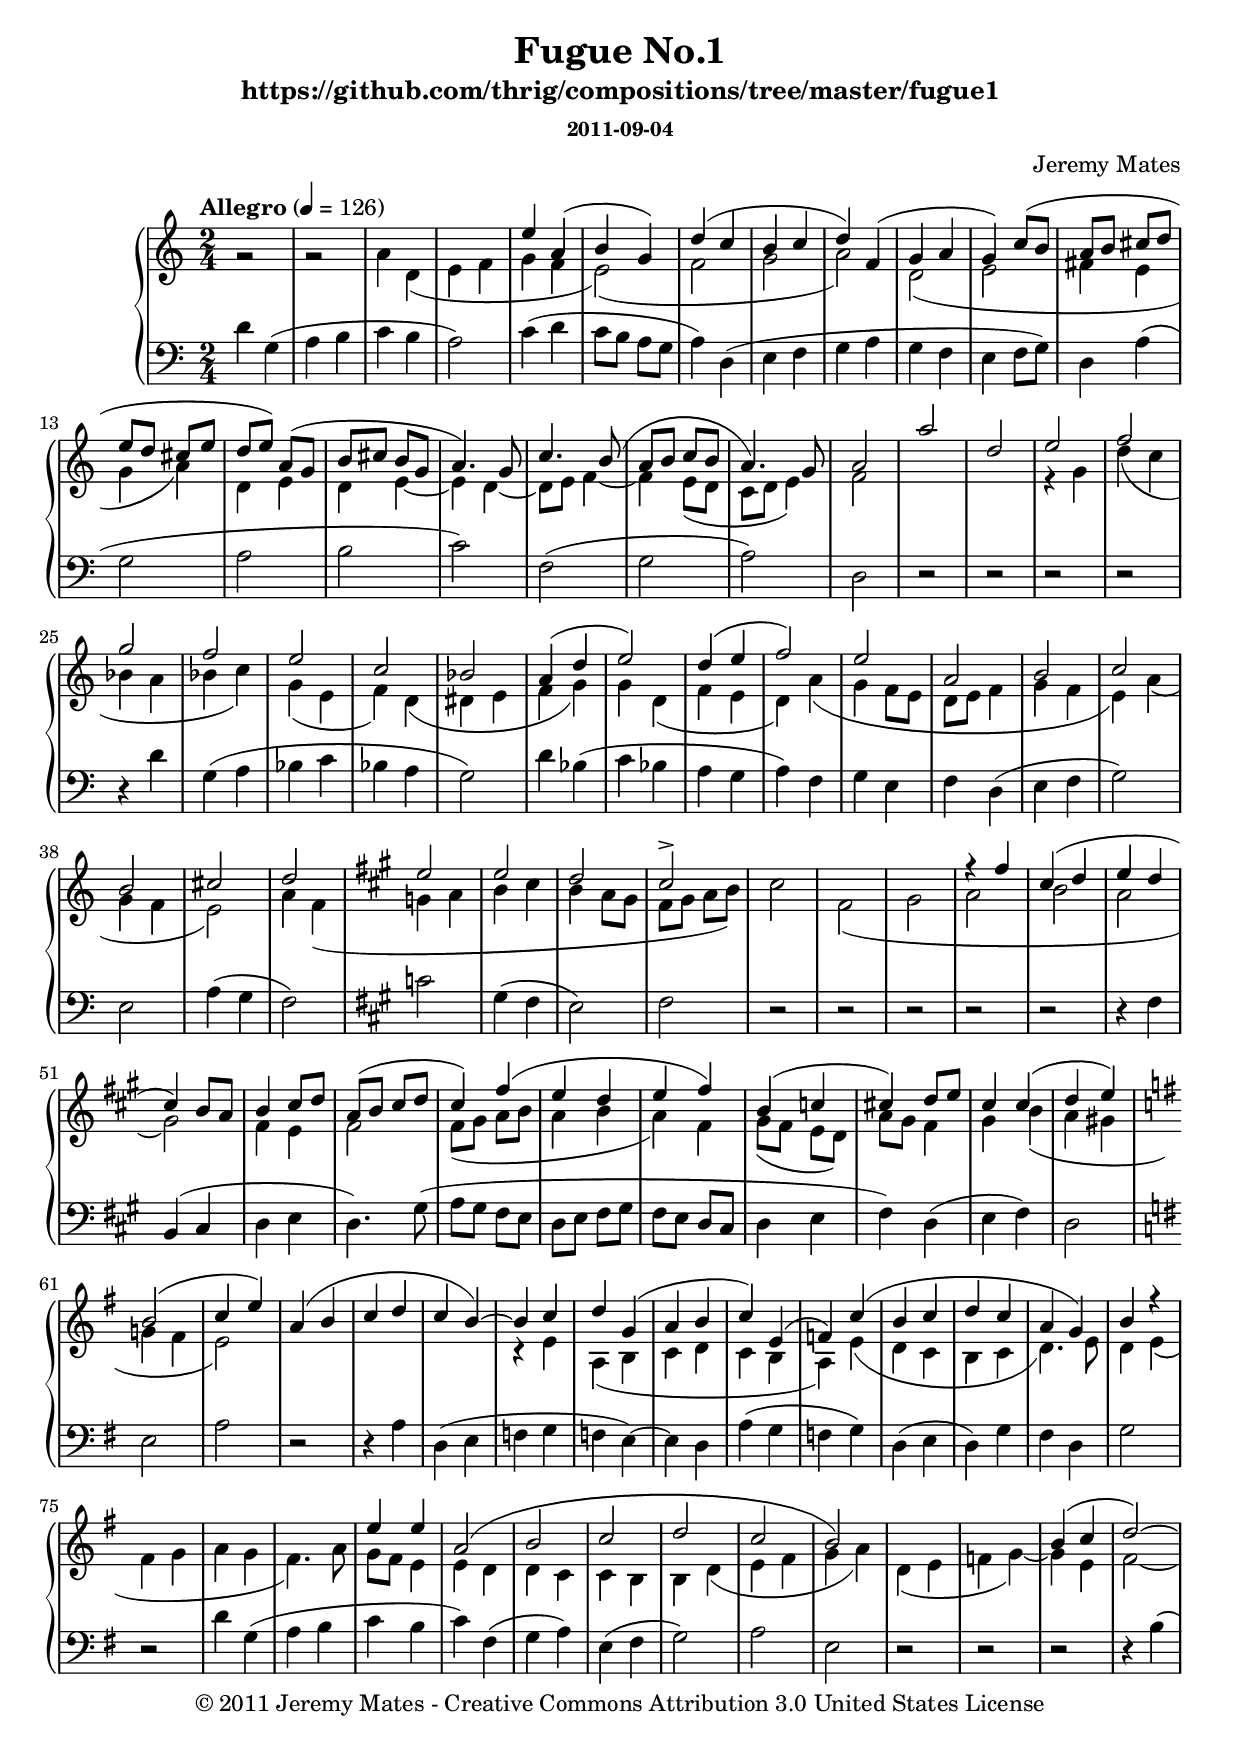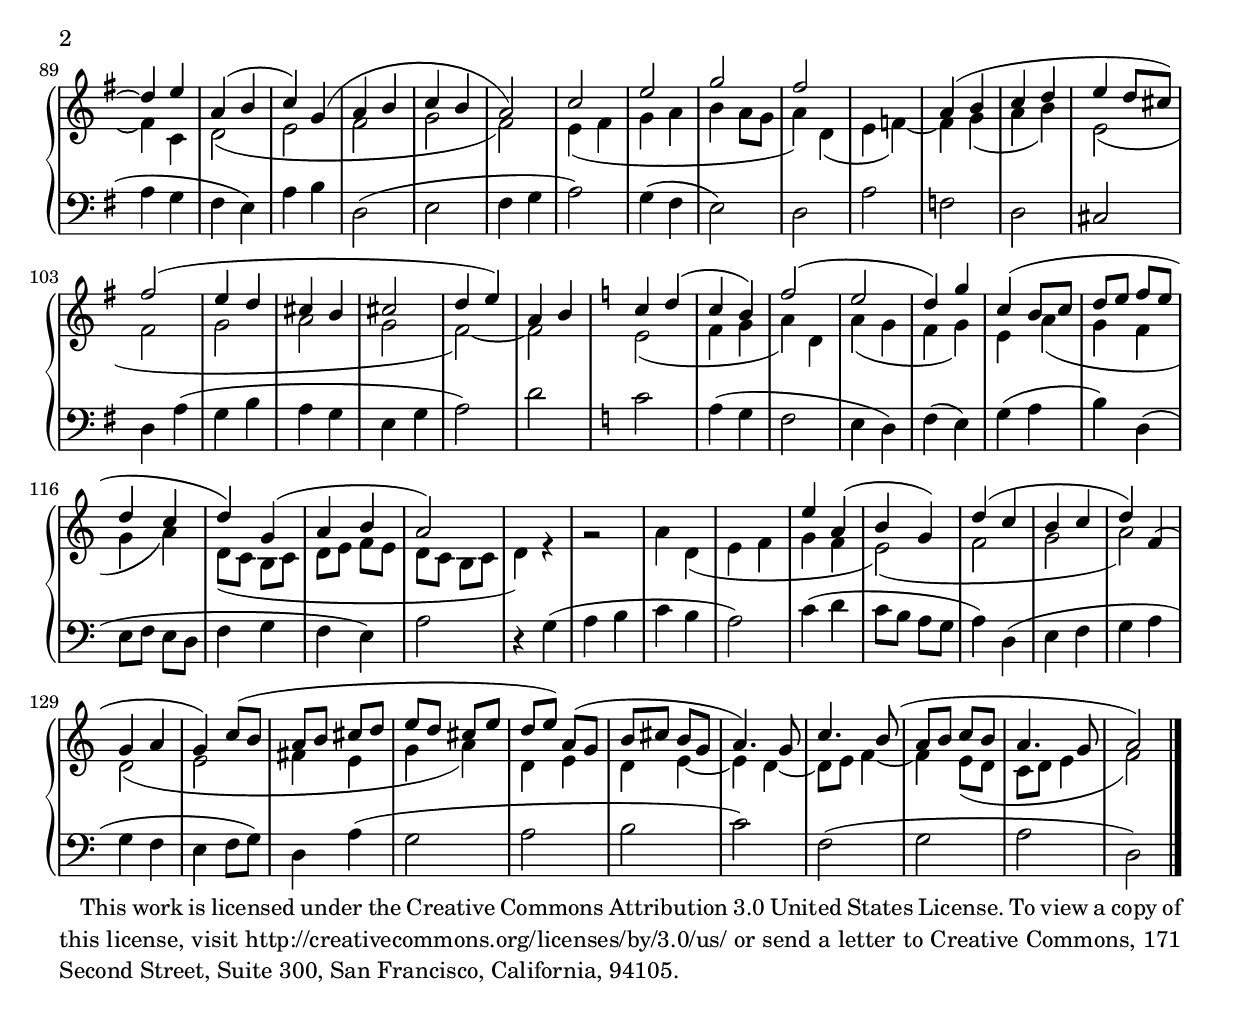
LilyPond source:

% LilyPond engraving system - http://www.lilypond.org/
%
% Fugue based on material from my invention no.1 plus study of
%
% http://www.amazon.com/Study-Fugue-Alfred-Mann/dp/0486254399
%
% and some time spent doing Counterpointer exercises:
%
% http://www.ars-nova.com/cp/
%
% MIDI playback assumes "Campbells Harpsichord tuned" SoundFont being used.

\version "2.16.0"

% http://www.mail-archive.com/lilypond-user@gnu.org/msg38823.html
\include "articulate.ly"

#(define-markup-list-command (paragraph layout props args) (markup-list?)
 (interpret-markup-list layout props
   (make-justified-lines-markup-list (cons (make-hspace-markup 2) args))))

\header {
  title = "Fugue No.1"
  subtitle = "https://github.com/thrig/compositions/tree/master/fugue1"
  subsubtitle = "2011-09-04"
  composer = "Jeremy Mates"
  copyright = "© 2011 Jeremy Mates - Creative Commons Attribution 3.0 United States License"
}

firstBitUpper = {
<< { \relative d'' {
  s2 |
  s2 |
  s2 |
  s2 |

  e4 a,( |
  b4 g) |
  d'4( c |
  b4 c |

  d4) f,( |
  g4 a |
  g4) c8( b |
  a8 b cis d |

  e8 d cis e |
  d8 e) a,( g |
  b8 cis b g |
  a4.) g8 |

  c4. b8( |
  a8 b c b |
  a4.) g8 |
  a2 |

} } \\ { \relative d' {

  g2\rest |  % otherwise rest placed in wacky position
  g2\rest |
  a4 d,( |
  e4 f |

  g4 f |
  e2)( |
  f2 |
  g2 |

  a2) |
  d,2( |
  e2 |
  fis4 e |

  g4 a) |
  d,4 e |
  d4 e~ |
  e4 d~ |

  d8 e f4~ |
  f4 e8( d |
  c8 d e4) |
  f2 |
} } >>
}

firstBitLower = \relative d' {
  d4 g,( |
  a4 b |
  c4 b |
  a2) |

  c4( d |
  c8 b a g |
  a4) d,( |
  e4 f |

  g4 a |
  g4 f |
  e4 f8 g) |
  d4 a'( |

  g2 |
  a2 |
  b2 |
  c2) |

  f,2( |
  g2 |
  a2) |
  d,2 |
}

secondBitUpper = {
<< { \relative a'' {
  a2 |
  d,2 |
  e2 |
  f2 |

  g2 |
  f2 |
  e2 |
  c2 |

  bes2 |
  a4( d |
  e2) |
  d4( e |

  f2) |
  e2 |
  a,2 |
  b2 |

  c2 |
  b2 |
  cis2 |
  d2 |

} } \\ { \relative d' {

  s2 |
  s2 |
  r4 g |
  d'4( c |

  bes4 a |
  bes4 c) |
  g4( e |
  f4) d( |

  dis4 e |
  f4 g) |
  g4 d( |
  f4 e |

  d4) a'4( |
  g4 f8 e |
  d8 e f4 |
  g4 f |

  e4) a( |
  g4 f |
  e2) |
  a4 f( |
} } >>
}

secondBitLower = \relative d' {
  r2 |
  r2 |
  r2 |
  r2 |

  r4 d |
  g,4( a |
  bes4 c |
  bes4 a |

  g2) |
  d'4 bes( |
  c4 bes |
  a4 g |

  a4) f |
  g4 e |
  f4 d( |
  e4 f |

  g2) |
  e2 |
  a4( g |
  f2) |
}

thirdBitUpper = {
  \key fis \minor

<< { \relative d'' {
  e2 |
  e2 |
  d2 |
  cis2-> |

  s2 |
  s2 |
  s2 |
  fis4\rest fis |

  cis4( d |
  e4 d |
  cis4) b8 a |
  b4 cis8 d |

  a8( b cis d |
  cis4) fis( |
  e4 d |
  e4 fis) |

  b,4( c |
  cis!4) d8 e |
  cis4 cis( |
  d4 e) |

} } \\ { \relative d' {
  g4 a |
  b4 cis |
  b4 a8 gis |
  fis8 gis a b) |

  cis2 |
  fis,2( |
  gis2 |
  a2 |

  b2 |
  a2 |
  gis2) |
  fis4 e |

  fis2 |
  fis8( gis a b |
  a4 b |
  a4) fis |

  gis8( fis e d) |
  a'8 gis fis4 |
  gis4 b4( |
  a4 gis! |

} } >>
}

thirdBitLower = \relative d' {
  \key fis \minor

  c2 |
  gis4( fis |
  e2) |
  fis2 |

  r2 |
  r2 |
  r2 |
  r2 |

  r2 |
  r4 fis4 |
  b,4( cis |
  d4 e |

  d4.) gis8( |
  a8 gis fis e |
  d8 e fis gis |
  fis8 e d cis |

  d4 e |
  fis4) d( |
  e4 fis) |
  d2 |
}

fourthBitUpper = {
  \key e \minor

<< { \relative d'' {
  b2( |
  c4 e4) |
  a,4( b |
  c4 d |

  c4 b~) |
  b4 c |
  d4 g,4( |
  a4 b |

  c4) e,( |
  f4) c'( |
  b c |
  d c |

  a4 g) |
  b4 r4 |
  s2 |
  s2 |

  s2 |
  e4 e |
  a,2( |
  b2 |

  c2 | 
  d2 | 
  c2 | 
  b2) |

} } \\ { \relative d' {
  g!4 fis |
  e2) |
  s2 |
  s2 |

  s2 |
  r4 e |
  a,4( b |
  c4 d |

  c4 b |
  a4) e'( |
  d4 c |
  b4 c |

  d4.) e8 |
  d4 e( |
  fis4 g |
  a4 g |

  fis4.) a8 |
  g8 fis e4 |
  e4 d |
  d4 c |

  c4 b |
  b4 d( |
  e4 fis |
  g4 a) |

} } >>
}

fourthBitLower = \relative d {
  \key e \minor

  e2 |
  a2 |
  r2 |
  r4 a |

  d,4( e |
  f4 g |
  f4 e~) |
  e4 d |

  a'4( g |
  f4 g) |
  d4( e |
  d4) g |

  fis4 d |
  g2 |
  r2 |
  d'4 g,( |

  a4 b |
  c4 b |
  c4) fis,( |
  g4 a) |

  e4( fis |
  g2) |
  a2 |
  e2 |
}

fifthBitUpper = {
<< { \relative d'' {
  s2 |
  s2 |
  b4( c |
  d2~)  |

  d4 e |
  a,4( b |
  c4) g( |
  a4 b |

  c4 b |
  a2) |
  c2 |
  e2 |

  g2 |
  fis2 |
  s2 |
  a,4( b |

  c d |
  e d8 cis) |
  fis2( |
  e4 d |

  cis4 b |
  cis2 |
  d4 e) |
  a,4 b |

} } \\ { \relative d' {
  d4( e  |
  f4 g~) |
  g4 e   |
  fis2~ |

  fis4 c |
  d2( |
  e2 |
  fis2 |

  g2 |
  fis2) |
  e4( fis |
  g4 a |

  b4 a8 g |
  a4) d,( |
  e4 f)~ |
  f4 g( |

  a4 b) |
  e,2( |
  fis2 |
  g2 |

  a2 |
  g2 |
  fis2)~ |
  fis2 |

} } >>
}

fifthBitLower = \relative d' {
  r2 |
  r2 |
  r2 |
  r4 b( |

  a4 g |
  fis4 e) | 
  a4 b | 
  d,2( | 

  e2 | 
  fis4 g | 
  a2) | 
  g4( fis | 

  e2) |
  d2 |
  a'2 |
  f2 |

  d2 |
  cis2 |
  d4 a'( |
  g4 b |

  a4 g |
  e4 g |
  a2) |
  d2 |
}

sixthBitUpper = {
  \key a \minor

<< { \relative d'' {
  c4 d( |
  c4 b) |
  f'2( |
  e2 |

  d4) g |
  c,4( b8 c |
  d8 e f e |
  d4 c4 |

  d4) g,( |
  a4 b |
  a2) |
  s2 |

  s2 |
  s2 |
  s2 |
  e'4 a,( |

  b4 g) |
  d'4( c |
  b4 c |
  d4) f,( |

  g4 a |
  g4) c8( b |
  a8 b cis d |
  e8 d cis e |

  d8 e) a,( g |
  b8 cis b g |
  a4.) g8 |
  c4. b8( |

  a8 b c b |
  a4. g8 |
  a2)

  \bar "|."

} } \\ { \relative d' {
  e2( |
  f4 g |
  a) d, |
  a'( g |

  f4 g) |
  e4 a( |
  g4 f |
  g4 a) |

  d,8( c b c |
  d8 e f e |
  d8 c b c |
  d4) r |

  g2\rest |
  a4 d,( |
  e4 f |
  g4 f |

  e2)( |
  f2 |
  g2 |
  a2) |

  d,2( |
  e2 |
  fis4 e |
  g4 a) |

  d,4 e |
  d4 e~ |
  e4 d~ |
  d8 e f4~ |

  f4 e8( d |
  c8 d e4 |
  f2)
  \bar "|."

} } >>
}

sixthBitLower = \relative d' {
  \key a \minor

  c2 |
  a4( g |
  f2 |
  e4 d) |

  f4( e) |
  g4( a |
  b4) d,( |
  e8 f e d |

  f4 g |
  f4 e) |
  a2 |
  r4 g( |

  a4 b |
  c4 b |
  a2) |
  c4( d |

  c8 b a g |
  a4) d,4( |
  e4 f |
  g4 a |

  g4 f |
  e4 f8 g) |
  d4 a'( |
  g2 |

  a2 |
  b2 |
  c2) |
  f,2( |

  g2 |
  a2 |
  d,2)
  \bar "|."
}

upper = {
  \clef treble
  \time 2/4
  \tempo "Allegro" 4=126

  \firstBitUpper
  \secondBitUpper
  \thirdBitUpper
  \fourthBitUpper
  \fifthBitUpper
  \sixthBitUpper
}

lower = {
  \clef bass

  \firstBitLower
  \secondBitLower
  \thirdBitLower
  \fourthBitLower
  \fifthBitLower
  \sixthBitLower
}

theMusic = {
  \new PianoStaff <<
    \set PianoStaff.midiInstrument = #"glockenspiel"
    \new Staff = "upper" \upper
    \new Staff = "lower" \lower
  >>
}

\book {
  \paper {
   % #(set-paper-size "arch a")
  }
\score {
  \theMusic
  \layout { }
}
\score {
  \unfoldRepeats \articulate {
    % otherwise synth only gets one voice
    \set Score.midiChannelMapping = #'instrument
    \theMusic
  }
  \midi { }
}
  \markuplist { \paragraph {
This work is licensed under the Creative Commons Attribution 3.0 United
States License. To view a copy of this license, visit
http://creativecommons.org/licenses/by/3.0/us/ or send a letter to
Creative Commons, 171 Second Street, Suite 300, San Francisco,
California, 94105.
} }
}
